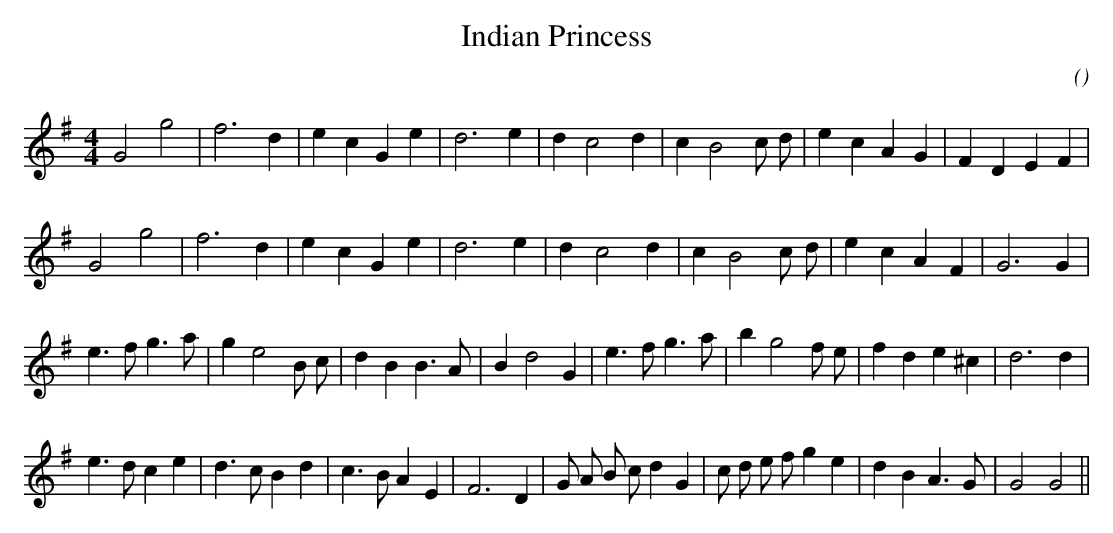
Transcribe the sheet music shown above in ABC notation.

X:1
T: Indian Princess
C:
O:
M:4/4
K:G
K:G
M:4/4
L:1/16
G8 g8 |f12 d4 |e4 c4 G4 e4 |d12 e4 |d4 c8 d4 |c4 B8 c2 d2 |e4 c4 A4 G4 |F4 D4 E4 F4 |
G8 g8 |f12 d4 |e4 c4 G4 e4 |d12 e4 |d4 c8 d4 |c4 B8 c2 d2 |e4 c4 A4 F4 |G12 G4 |
e6 f2 g6 a2 |g4 e8 B2 c2 |d4 B4 B6 A2 |B4 d8 G4 |e6 f2 g6 a2 |b4 g8 f2 e2 |f4 d4 e4 ^c4 |d12 d4 |
e6 d2 c4 e4 |d6 c2 B4 d4 |c6 B2 A4 E4 |F12 D4 |G2 A2 B2 c2 d4 G4 |c2 d2 e2 f2 g4 e4 |d4 B4 A6 G2 |G8G8 ||
